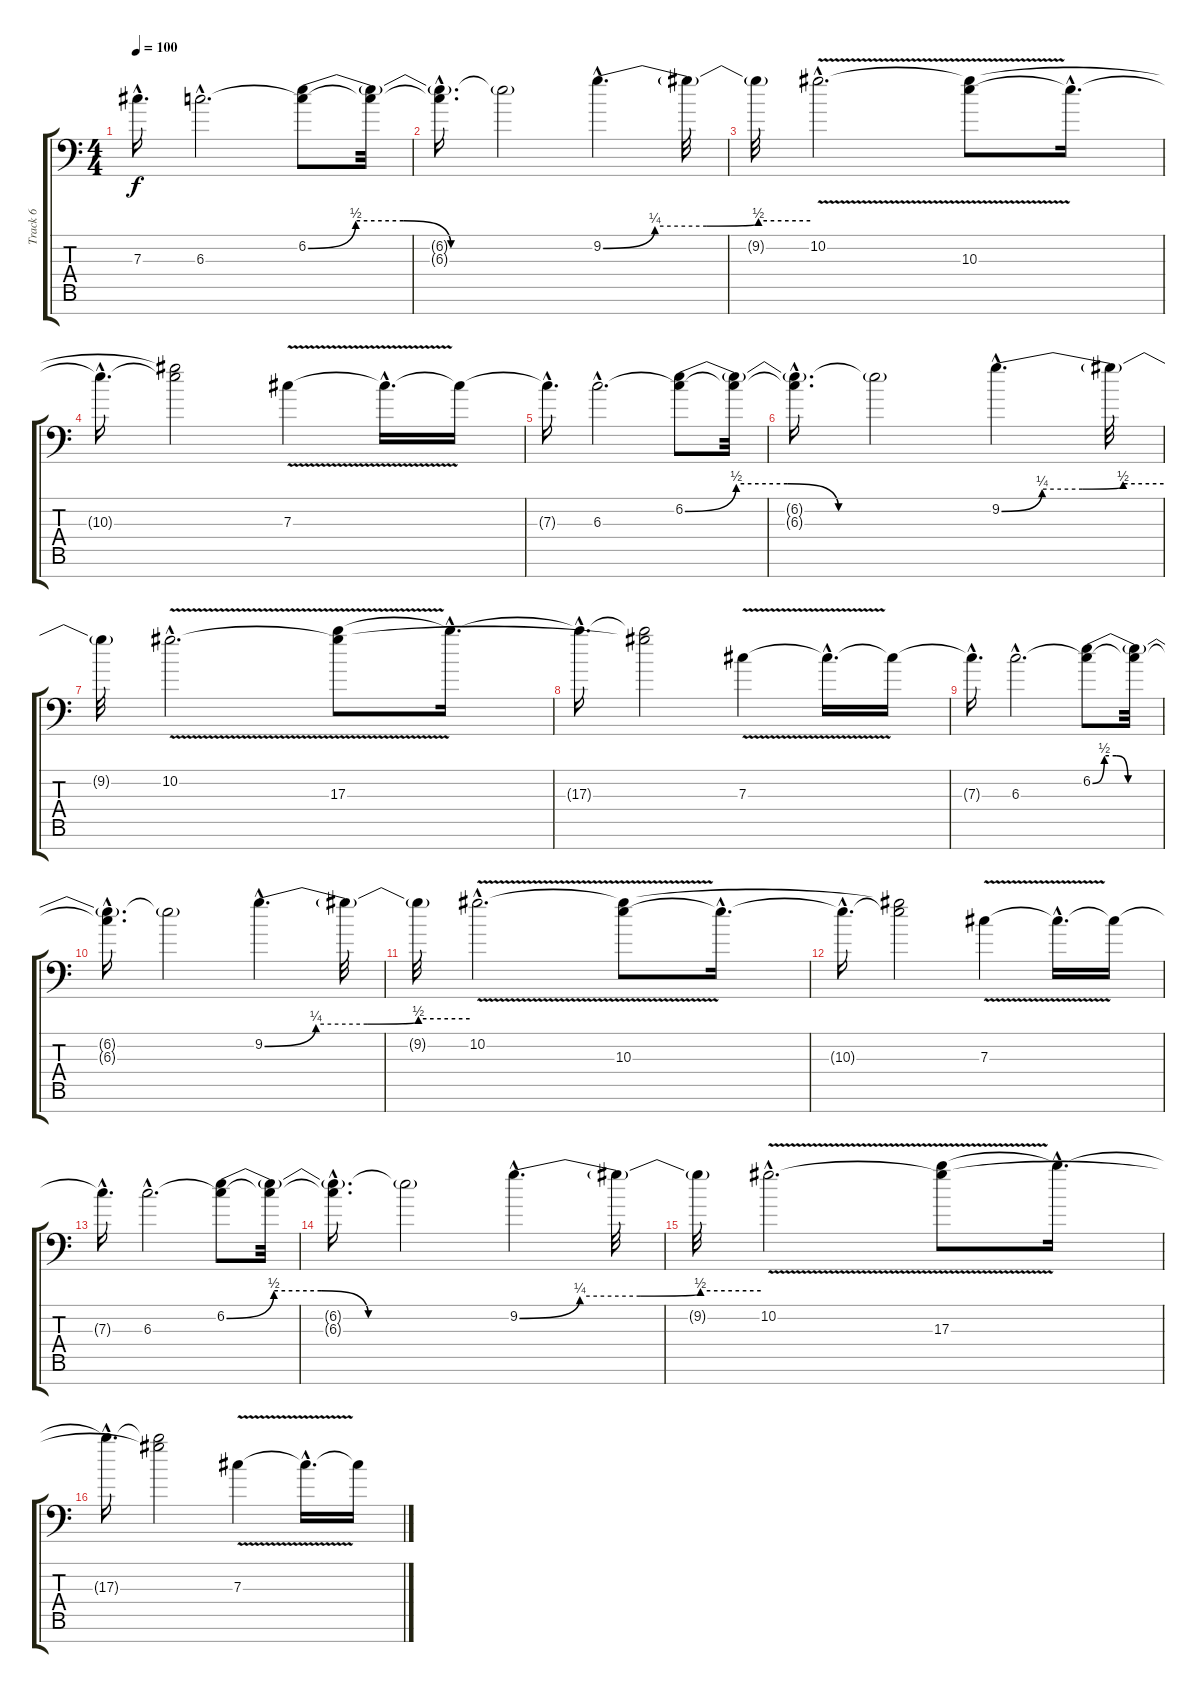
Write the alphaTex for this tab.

\track ("Track 6" "Track 6") {instrument distortionguitar}
\staff {score tabs}
\tuning (Eb4 Bb3 Gb3 Db3 Ab2 Eb2 Ab1) {hide}
\ts (4 4)
\tempo 100
\clef f4
\ks c
7.3{hac t}.16{d dy f} 6.3{hac}.2{d} (6.2{be (custom 0 0 10 2 20 2 30 0 60 0)} 6.3{t}).8 (6.2{t} 6.3{t}).32 |
(6.2{hac t} 6.3{hac t}).16{d} 6.2{t}.2 9.2{be (custom 0 0 15 1 30 1 45 2 60 2) hac}.4{d} 9.2{t}.32 |
9.2{t}.32 10.2{v hac}.2{d} (10.2{t} 10.3).8 10.3{hac t}.16{d} |
10.3{hac t}.16{d} (10.2{t} 10.3{t}).2 7.3{v}.4 7.3{hac t}.16{d} 7.3{t}.16 |
7.3{hac t}.16{d} 6.3{hac}.2{d} (6.2{be (custom 0 0 10 2 20 2 30 0 60 0)} 6.3{t}).8 (6.2{t} 6.3{t}).32 |
(6.2{hac t} 6.3{hac t}).16{d} 6.2{t}.2 9.2{be (custom 0 0 15 1 30 1 45 2 60 2) hac}.4{d} 9.2{t}.32 |
9.2{t}.32 10.2{v hac}.2{d} (10.2{t} 17.3).8 17.3{hac t}.16{d} |
17.3{hac t}.16{d} (10.2{t} 17.3{t}).2 7.3{v}.4 7.3{hac t}.16{d} 7.3{t}.16 |
7.3{hac t}.16{d} 6.3{hac}.2{d} (6.2{be (custom 0 0 10 2 20 2 30 0 60 0)} 6.3{t}).8 (6.2{t} 6.3{t}).32 |
(6.2{hac t} 6.3{hac t}).16{d} 6.2{t}.2 9.2{be (custom 0 0 15 1 30 1 45 2 60 2) hac}.4{d} 9.2{t}.32 |
9.2{t}.32 10.2{v hac}.2{d} (10.2{t} 10.3).8 10.3{hac t}.16{d} |
10.3{hac t}.16{d} (10.2{t} 10.3{t}).2 7.3{v}.4 7.3{hac t}.16{d} 7.3{t}.16 |
7.3{hac t}.16{d} 6.3{hac}.2{d} (6.2{be (custom 0 0 10 2 20 2 30 0 60 0)} 6.3{t}).8 (6.2{t} 6.3{t}).32 |
(6.2{hac t} 6.3{hac t}).16{d} 6.2{t}.2 9.2{be (custom 0 0 15 1 30 1 45 2 60 2) hac}.4{d} 9.2{t}.32 |
9.2{t}.32 10.2{v hac}.2{d} (10.2{t} 17.3).8 17.3{hac t}.16{d} |
17.3{hac t}.16{d} (10.2{t} 17.3{t}).2 7.3{v}.4 7.3{hac t}.16{d} 7.3{t}.16
